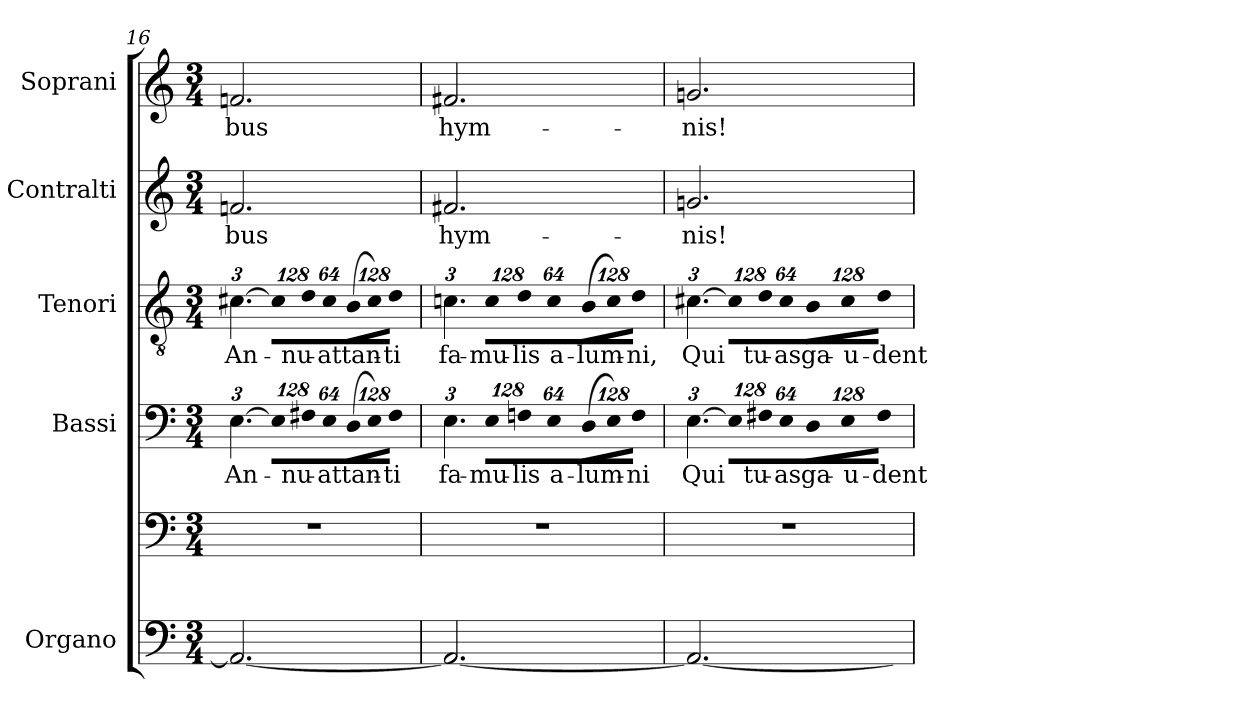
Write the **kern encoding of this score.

**kern	**kern	**kern	**text	**kern	**text	**kern	**text	**kern	**text
*part5	*part5	*part4	*part4	*part3	*part3	*part2	*part2	*part1	*part1
*staff6	*staff5	*staff4	*staff4	*staff3	*staff3	*staff2	*staff2	*staff1	*staff1
*I"Organo	*	*I"Bassi	*	*I"Tenori	*	*I"Contralti	*	*I"Soprani	*
*I'Org.	*	*I'B.	*	*I'T.	*	*I'C.	*	*I'S.	*
*clefF4	*clefF4	*clefF4	*	*clefGv2	*	*clefG2	*	*clefG2	*
*	*	*	*	*ITrd7c12	*	*	*	*	*
*k[]	*k[]	*k[]	*	*k[]	*	*k[]	*	*k[]	*
*C:	*C:	*C:	*	*C:	*	*C:	*	*C:	*
*M3/4	*M3/4	*M3/4	*	*M3/4	*	*M3/4	*	*M3/4	*
=16	=16	=16	=16	=16	=16	=16	=16	=16	=16
!	!LO:N:vis=1	!	!	!	!	!	!	!	!
*	*	*Xbrackettup	*	*	*	*	*	*	*
!	!	!	!LO:LY:b:color=#000000	!	!	!	!	!	!
*	*	*	*	*Xbrackettup	*	*	*	*	*
!	!	!	!	!	!LO:LY:b:color=#000000	!	!	!	!
!	!	!	!	!	!	!	!LO:LY:b:color=#000000	!	!
!	!	!	!	!	!	!	!	!	!LO:LY:b:color=#000000
2.AAi/_	2.r	[6.Ei\	An-	[6.C#Xi\	An-	2.fni/	-bus	2.fni/	-bus
!	!	!LO:N:vis=8	!	!LO:N:vis=8	!	!	!	!	!
.	.	1024%85Ei\L]	.	1024%85C#i\L]	.	.	.	.	.
!	!	!LO:N:vis=8	!	!	!	!	!	!	!
!	!	!	!LO:LY:b:color=#000000	!LO:N:vis=8	!	!	!	!	!
!	!	!	!	!	!LO:LY:b:color=#000000	!	!	!	!
.	.	1024%85F#Xi\	-nu-	1024%85Di\	-nu-	.	.	.	.
!	!	!LO:N:vis=8	!	!	!	!	!	!	!
!	!	!	!LO:LY:b:color=#000000	!LO:N:vis=8	!	!	!	!	!
!	!	!	!	!	!LO:LY:b:color=#000000	!	!	!	!
.	.	512%43Ei\J	-at	512%43C#i\J	-at	.	.	.	.
!	!	!LO:N:vis=8	!	!	!	!	!	!	!
!	!	!	!LO:LY:b:color=#000000	!LO:N:vis=8	!	!	!	!	!
!	!	!	!	!	!LO:LY:b:color=#000000	!	!	!	!
.	.	(1024%85Di\L	tan-	(1024%85BBi\L	tan-	.	.	.	.
!	!	!LO:N:vis=8	!	!LO:N:vis=8	!	!	!	!	!
.	.	1024%85Ei\)	.	1024%85C#i\)	.	.	.	.	.
!	!	!LO:N:vis=8	!	!	!	!	!	!	!
!	!	!	!LO:LY:b:color=#000000	!LO:N:vis=8	!	!	!	!	!
!	!	!	!	!	!LO:LY:b:color=#000000	!	!	!	!
.	.	512%43F#i\J	-ti	512%43Di\J	-ti	.	.	.	.
=17	=17	=17	=17	=17	=17	=17	=17	=17	=17
!	!LO:N:vis=1	!	!	!	!	!	!	!	!
!	!	!	!LO:LY:b:color=#000000	!	!	!	!	!	!
!	!	!	!	!	!LO:LY:b:color=#000000	!	!	!	!
!	!	!	!	!	!	!	!LO:LY:b:color=#000000	!	!
!	!	!	!	!	!	!	!	!	!LO:LY:b:color=#000000
2.AAi/_	2.r	6.Ei\	fa-	6.Cni\	fa-	2.f#Xi/	hym-	2.f#Xi/	hym-
!	!	!LO:N:vis=8	!	!	!	!	!	!	!
!	!	!	!LO:LY:b:color=#000000	!LO:N:vis=8	!	!	!	!	!
!	!	!	!	!	!LO:LY:b:color=#000000	!	!	!	!
.	.	1024%85Ei\L	-mu-	1024%85Ci\L	-mu-	.	.	.	.
!	!	!LO:N:vis=8	!	!	!	!	!	!	!
!	!	!	!LO:LY:b:color=#000000	!LO:N:vis=8	!	!	!	!	!
!	!	!	!	!	!LO:LY:b:color=#000000	!	!	!	!
.	.	1024%85Fni\	-lis	1024%85Di\	-lis	.	.	.	.
!	!	!LO:N:vis=8	!	!	!	!	!	!	!
!	!	!	!LO:LY:b:color=#000000	!LO:N:vis=8	!	!	!	!	!
!	!	!	!	!	!LO:LY:b:color=#000000	!	!	!	!
.	.	512%43Ei\J	a-	512%43Ci\J	a-	.	.	.	.
!	!	!LO:N:vis=8	!	!	!	!	!	!	!
!	!	!	!LO:LY:b:color=#000000	!LO:N:vis=8	!	!	!	!	!
!	!	!	!	!	!LO:LY:b:color=#000000	!	!	!	!
.	.	(1024%85Di\L	-lum-	(1024%85BBi\L	-lum-	.	.	.	.
!	!	!LO:N:vis=8	!	!LO:N:vis=8	!	!	!	!	!
.	.	1024%85Ei\)	.	1024%85Ci\)	.	.	.	.	.
!	!	!LO:N:vis=8	!	!	!	!	!	!	!
!	!	!	!LO:LY:b:color=#000000	!LO:N:vis=8	!	!	!	!	!
!	!	!	!	!	!LO:LY:b:color=#000000	!	!	!	!
.	.	512%43Fi\J	-ni	512%43Di\J	-ni,	.	.	.	.
!!LO:PB:g=z
=18	=18	=18	=18	=18	=18	=18	=18	=18	=18
!	!LO:N:vis=1	!	!	!	!	!	!	!	!
!	!	!	!LO:LY:b:color=#000000	!	!	!	!	!	!
!	!	!	!	!	!LO:LY:b:color=#000000	!	!	!	!
!	!	!	!	!	!	!	!LO:LY:b:color=#000000	!	!
!	!	!	!	!	!	!	!	!	!LO:LY:b:color=#000000
2.AAi/_	2.r	[6.Ei\	Qui	[6.C#Xi\	Qui	2.gni/	-nis!	2.gni/	-nis!
!	!	!LO:N:vis=8	!	!LO:N:vis=8	!	!	!	!	!
.	.	1024%85Ei\L]	.	1024%85C#i\L]	.	.	.	.	.
!	!	!LO:N:vis=8	!	!	!	!	!	!	!
!	!	!	!LO:LY:b:color=#000000	!LO:N:vis=8	!	!	!	!	!
!	!	!	!	!	!LO:LY:b:color=#000000	!	!	!	!
.	.	1024%85F#Xi\	tu-	1024%85Di\	tu-	.	.	.	.
!	!	!LO:N:vis=8	!	!	!	!	!	!	!
!	!	!	!LO:LY:b:color=#000000	!LO:N:vis=8	!	!	!	!	!
!	!	!	!	!	!LO:LY:b:color=#000000	!	!	!	!
.	.	512%43Ei\J	-as	512%43C#i\J	-as	.	.	.	.
!	!	!LO:N:vis=8	!	!	!	!	!	!	!
!	!	!	!LO:LY:b:color=#000000	!LO:N:vis=8	!	!	!	!	!
!	!	!	!	!	!LO:LY:b:color=#000000	!	!	!	!
.	.	1024%85Di\L	ga-	1024%85BBi\L	ga-	.	.	.	.
!	!	!LO:N:vis=8	!	!	!	!	!	!	!
!	!	!	!LO:LY:b:color=#000000	!LO:N:vis=8	!	!	!	!	!
!	!	!	!	!	!LO:LY:b:color=#000000	!	!	!	!
.	.	1024%85Ei\	-u-	1024%85C#i\	-u-	.	.	.	.
!	!	!LO:N:vis=8	!	!	!	!	!	!	!
!	!	!	!LO:LY:b:color=#000000	!LO:N:vis=8	!	!	!	!	!
!	!	!	!	!	!LO:LY:b:color=#000000	!	!	!	!
.	.	512%43F#i\J	-dent	512%43Di\J	-dent	.	.	.	.
=	=	=	=	=	=	=	=	=	=
*-	*-	*-	*-	*-	*-	*-	*-	*-	*-
